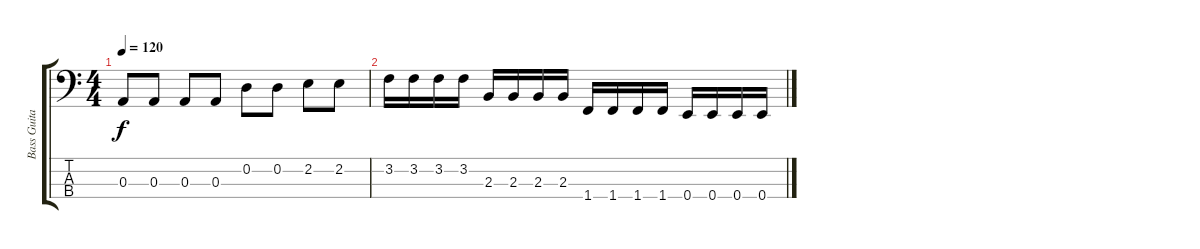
\track ("Bass Guitar" "Bass Guita") {instrument electricbassfinger}
\staff {score tabs}
\tuning (G2 D2 A1 E1) {hide}
\ts (4 4)
\tempo 120
\clef f4
\ks c
0.3.8{dy f} 0.3.8 0.3.8 0.3.8 0.2.8 0.2.8 2.2.8 2.2.8 |
3.2.16 3.2.16 3.2.16 3.2.16 2.3.16 2.3.16 2.3.16 2.3.16 1.4.16 1.4.16 1.4.16 1.4.16 0.4.16 0.4.16 0.4.16 0.4.16
